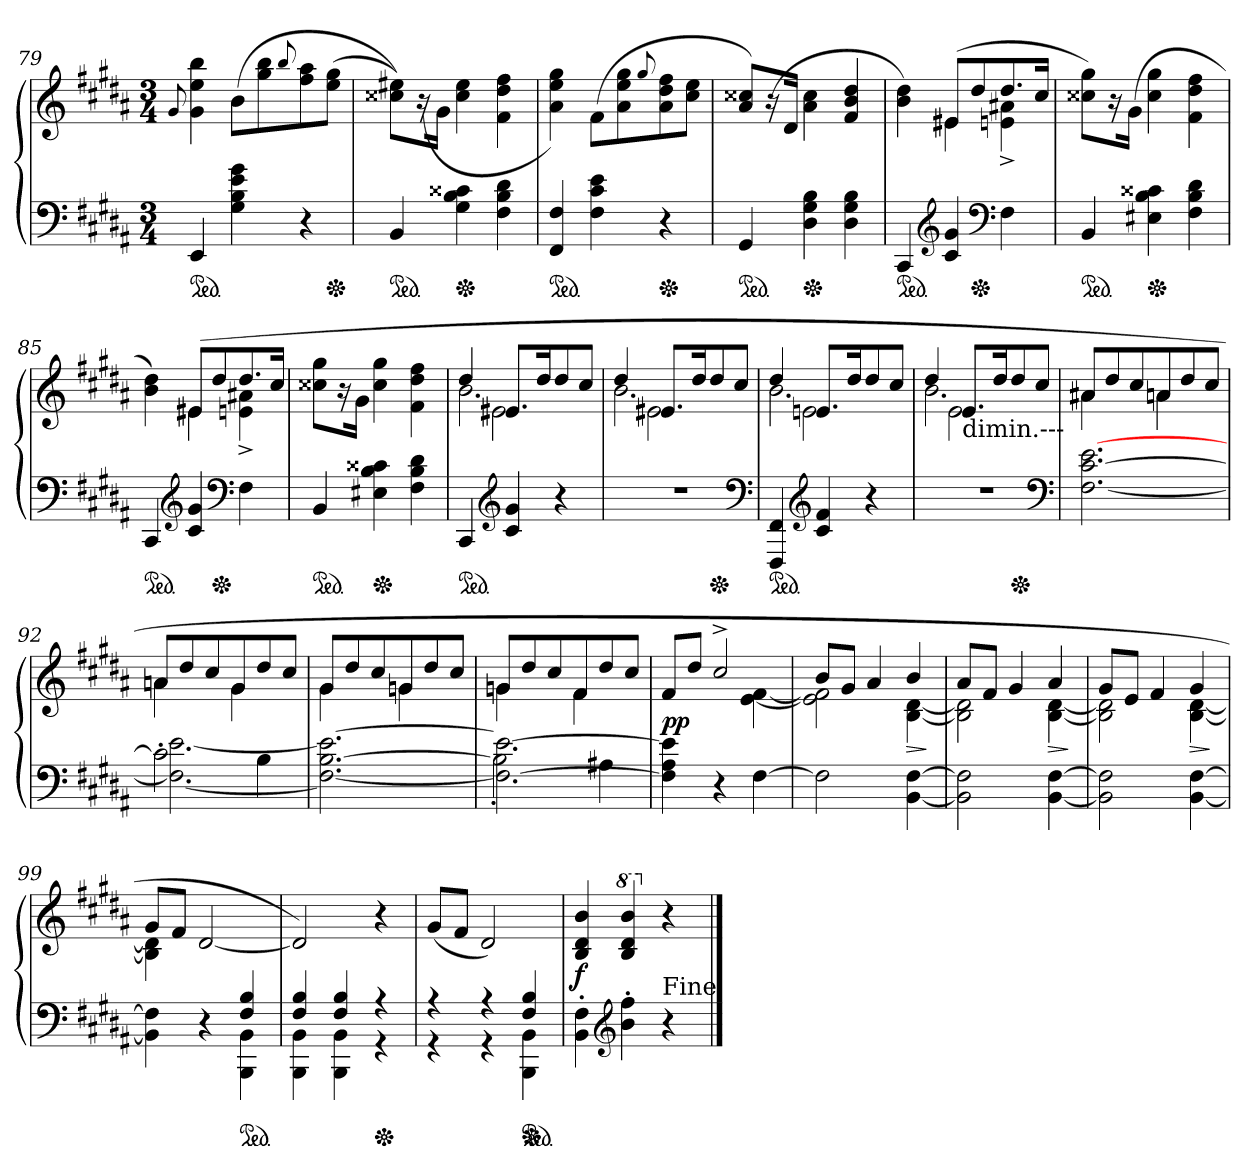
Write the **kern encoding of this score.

**kern	**kern	**dynam
*part1	*part1	*part1
*staff2	*staff1	*staff1/2
*clefF4	*clefG2	*
*k[f#c#g#d#a#]	*k[f#c#g#d#a#]	*
*M3/4	*M3/4	*
=79	=79	=79
.	8qqg#/	.
*ped	*	*
4EE	4g# 4ee 4bb	.
4G# 4B 4e 4g#	(8bL	.
.	8gg# 8bb	.
.	8qqbb/	.
4r	8ff# 8aa#	.
*Xped	*	*
.	(>8ee 8gg#J	.
=80	=80	=80
*ped	*	*
4BB	8cc##X 8ee#XL))	.
.	(>16r	.
.	16g#Jk	.
*Xped	*	*
4G# 4B 4c##X	4cc## 4ee#	.
4F# 4B 4d#	4f# 4dd# 4ff#	.
=81	=81	=81
*ped	*	*
4FF# 4F#	4a# 4ee 4gg#)	.
4F# 4c# 4e	(>8f#L	.
.	8a# 8ee 8gg#	.
.	8qqgg#/	.
*Xped	*	*
4r	8a# 8dd# 8ff#	.
.	8cc# 8eeJ	.
=82	=82	=82
*ped	*	*
4GG#	8a#/ 8cc##X/L)	.
.	(>16r	.
.	16d#Jk	.
*Xped	*	*
4D# 4G# 4B	4a# 4cc##	.
4D# 4G# 4B	4f# 4b 4dd#	.
=83	=83	=83
*	*^	*
*ped	*	*	*
4CC#	4ryy	4b 4dd#)	.
*clefG2	*	*	*
4c# 4g#	(>8e#XL	4e#X	.
*Xped	*	*	*
.	8dd#	.	.
*clefF4	*	*	*
4F#	8.dd#	4en^ 4a#X^	.
.	16cc#Jk	.	.
*	*v	*v	*
=84	=84	=84
*ped	*	*
4BB	8cc##X 8gg#L)	.
.	16r	.
.	(>16g#Jk	.
*Xped	*	*
4E#X 4B 4c##X	4cc## 4gg#	.
4F# 4B 4d#	4f# 4dd# 4ff#	.
=85	=85	=85
*	*^	*
*ped	*	*	*
4CC#	4ryy	4b 4dd#)	.
*clefG2	*	*	*
4c# 4g#	(>8e#XL	4e#X	.
*Xped	*	*	*
.	8dd#	.	.
*clefF4	*	*	*
4F#	8.dd#	4en^ 4a#X^	.
.	16cc#Jk	.	.
*	*v	*v	*
=86	=86	=86
*ped	*	*
4BB	8cc##X 8gg#L	.
.	16r	.
.	16g#Jk	.
*Xped	*	*
4E#X 4B 4c##X	4cc## 4gg#	.
4F# 4B 4d#	4f# 4dd# 4ff#	.
=87	=87	=87
*	*^	*
*	*	*^	*
*ped	*	*	*	*
4CC#	4dd#	2.b	4ryy	.
*clefG2	*	*	*	*
4c# 4g#	8.e#XL	.	2e#X\	.
.	16dd#K	.	.	.
4r	8dd#	.	.	.
.	8cc#J	.	.	.
=88	=88	=88	=88	=88
2.r	4dd#	2.b	4ryy	.
.	8.e#XL	.	2e#X\	.
.	16dd#K	.	.	.
*Xped	*	*	*	*
.	8dd#	.	.	.
.	8cc#J	.	.	.
*clefF4	*	*	*	*
=89	=89	=89	=89	=89
*ped	*	*	*	*
4FFF# 4FF#	4dd#	2.b	4ryy	.
*clefG2	*	*	*	*
4c# 4f#	8.enL	.	2e\	.
.	16dd#K	.	.	.
4r	8dd#	.	.	.
.	8cc#J	.	.	.
=90	=90	=90	=90	=90
2.r	4dd#	2.b	4ryy	.
!	!LO:TX:b:t=dimin.---	!	!	!
.	8.eL	.	2e\	.
.	16dd#K	.	.	.
*Xped	*	*	*	*
.	8dd#	.	.	.
.	8cc#J	.	.	.
*	*v	*v	*v	*
*clefF4	*	*
=91	=91	=91
*	*^	*
[2.F# [2.c# [>2.e	8a#XL	4a#X	.
.	8dd#	.	.
.	8cc#	8ryy	.
.	8an	4an	.
.	8dd#	.	.
.	8cc#J	8ryy	.
=92	=92	=92	=92
*^	*	*	*
2c#'\]	2.F#_ [2.e	8anL	4an	.
.	.	8dd#	.	.
.	.	8cc#	8ryy	.
.	.	8g#	4g#	.
4B\	.	8dd#	.	.
.	.	8cc#J	8ryy	.
*v	*v	*	*	*
=93	=93	=93	=93
2.F#_< [2.B 2.e_	8g#L	4g#	.
.	8dd#	.	.
.	8cc#	8ryy	.
.	8gn	4gn	.
.	8dd#	.	.
.	8cc#J	8ryy	.
=94	=94	=94	=94
*^	*	*	*
2.F#_\ 2.e_\	2B'\]	8gnL	4gn	.
.	.	8dd#	.	.
.	.	8cc#	8ryy	.
.	.	8f#	4f#	.
.	4A#X\	8dd#	.	.
.	.	8cc#J	8ryy	.
*v	*v	*	*	*
=95	=95	=95	=95
4F#] 4A# 4e]	8f#L	2ryy	pp
.	8dd#J	.	.
4r	2cc#^	.	.
[4F#	.	[4e [4f#	.
=96	=96	=96	=96
2F#]	8bL	2e] 2f#]	.
.	8g#J	.	.
.	4a#	.	.
[4BB [4F#	4b	[4B [4d#	>
*	*v	*v	*
.	.	]
=97	=97	=97
*	*^	*
2BB] 2F#]	8a#L	2B] 2d#]	.
.	8f#J	.	.
.	4g#	.	.
[4BB [4F#	4a#	[4B [4d#	>
*	*v	*v	*
.	.	]
=98	=98	=98
*	*^	*
2BB] 2F#]	8g#L	2B] 2d#]	.
.	8eJ	.	.
.	4f#	.	.
[4BB [4F#	4g#	[4B [4d#	>
*	*v	*v	*
.	.	]
=99	=99	=99
*^	*^	*
2ryy	4BB] 4F#]	8g#L	4B] 4d#]	.
.	.	8f#J	.	.
.	4r	[2d#	2ryy	.
*ped	*	*	*	*
4F# 4B	4BBB 4BB	.	.	.
*	*	*v	*v	*
=100	=100	=100	=100
4F# 4B	4BBB 4BB	2d#])	.
4F# 4B	4BBB 4BB	.	.
*Xped	*	*	*
4r	4r	4r	.
=101	=101	=101	=101
4r	4r	(<8g#L	.
.	.	8f#J	.
4r	4r	2d#)	.
*ped	*	*	*
*Xped	*	*	*
4F# 4B	4BBB 4BB	.	.
*v	*v	*	*
=102	=102	=102
4BB' 4F#'	4B 4d# 4b	f
*clefG2	*	*
*	*8va	*
4b' 4ff#'	4b 4dd# 4bb	.
*	*X8va	*
!LO:TX:a:t=Fine	!	!
4r	4r	.
==	==	==
*-	*-	*-
